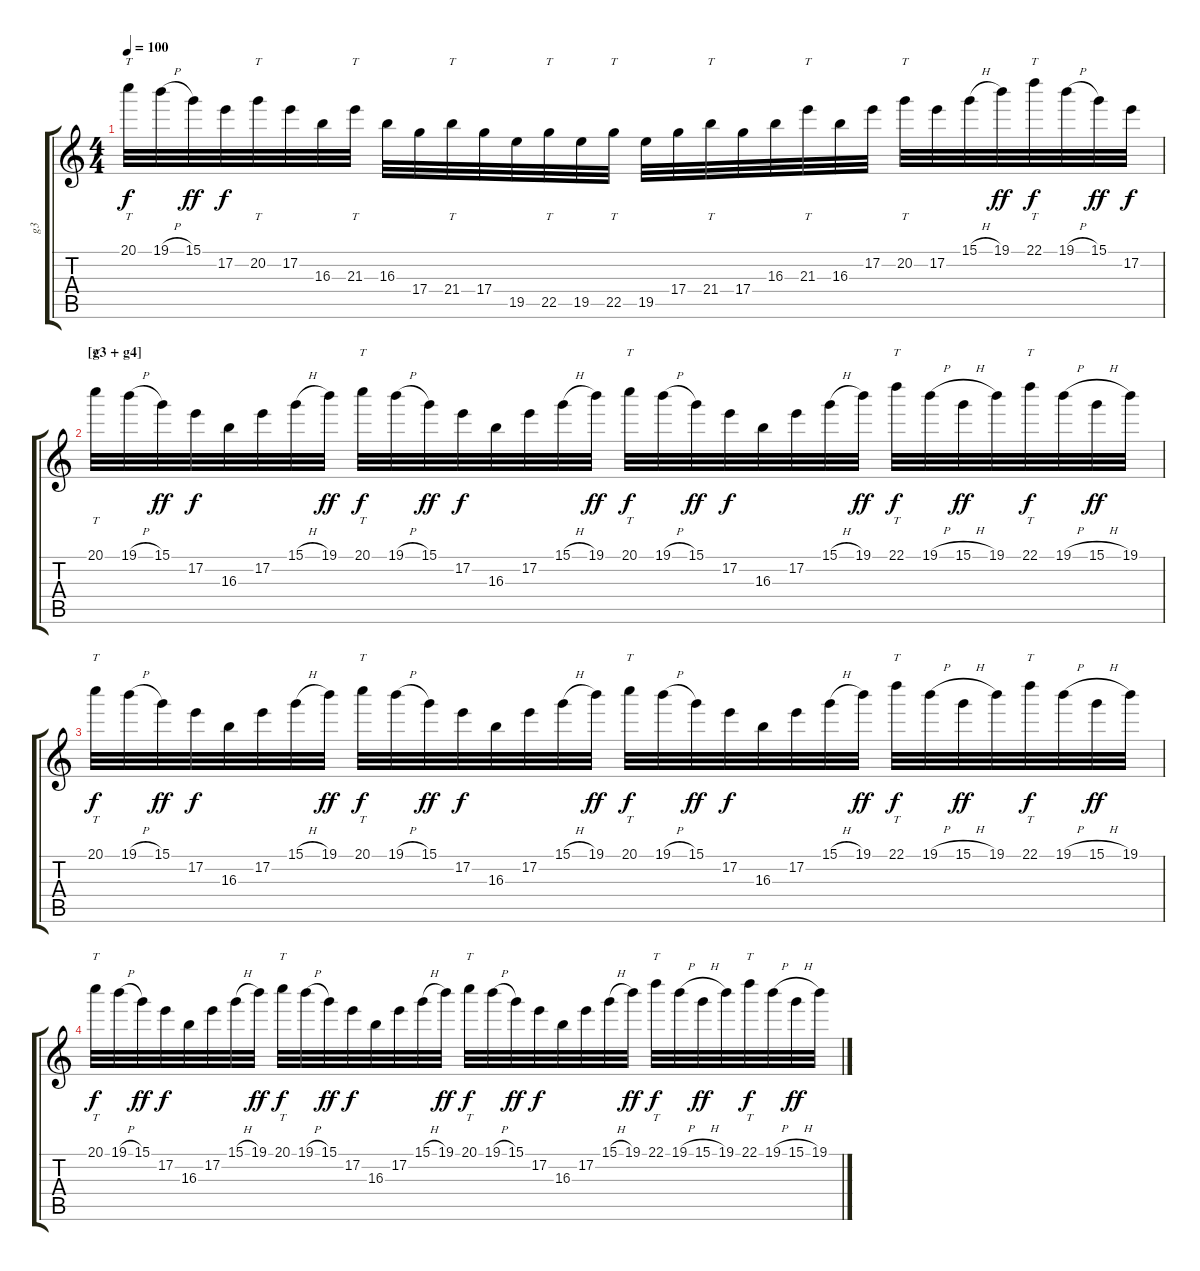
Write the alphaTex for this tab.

\track ("g3" "g3") {instrument distortionguitar}
\staff {score tabs}
\tuning (E4 B3 G3 D3 A2 E2) {hide}
\ts (4 4)
\tempo 100
\clef g2
\ks c
20.1.32{tt dy f} 19.1{h}.32 15.1.32{dy ff} 17.2.32{dy f} 20.2.32{tt} 17.2.32 16.3.32 21.3.32{tt} 16.3.32 17.4.32 21.4.32{tt} 17.4.32 19.5.32 22.5.32{tt} 19.5.32 22.5.32{tt} 19.5.32 17.4.32 21.4.32{tt} 17.4.32 16.3.32 21.3.32{tt} 16.3.32 17.2.32 20.2.32{tt} 17.2.32 15.1{h}.32 19.1.32{dy ff} 22.1.32{tt dy f} 19.1{h}.32 15.1.32{dy ff} 17.2.32{dy f} |
\section ("" "[g3 + g4]")
20.1.32{tt balance 8 instrument overdrivenguitar} 19.1{h}.32 15.1.32{dy ff} 17.2.32{dy f} 16.3.32 17.2.32 15.1{h}.32 19.1.32{dy ff} 20.1.32{tt dy f} 19.1{h}.32 15.1.32{dy ff} 17.2.32{dy f} 16.3.32 17.2.32 15.1{h}.32 19.1.32{dy ff} 20.1.32{tt dy f} 19.1{h}.32 15.1.32{dy ff} 17.2.32{dy f} 16.3.32 17.2.32 15.1{h}.32 19.1.32{dy ff} 22.1.32{tt dy f} 19.1{h}.32 15.1{h}.32{dy ff} 19.1.32 22.1.32{tt dy f} 19.1{h}.32 15.1{h}.32{dy ff} 19.1.32 |
20.1.32{tt dy f} 19.1{h}.32 15.1.32{dy ff} 17.2.32{dy f} 16.3.32 17.2.32 15.1{h}.32 19.1.32{dy ff} 20.1.32{tt dy f} 19.1{h}.32 15.1.32{dy ff} 17.2.32{dy f} 16.3.32 17.2.32 15.1{h}.32 19.1.32{dy ff} 20.1.32{tt dy f} 19.1{h}.32 15.1.32{dy ff} 17.2.32{dy f} 16.3.32 17.2.32 15.1{h}.32 19.1.32{dy ff} 22.1.32{tt dy f} 19.1{h}.32 15.1{h}.32{dy ff} 19.1.32 22.1.32{tt dy f} 19.1{h}.32 15.1{h}.32{dy ff} 19.1.32 |
20.1.32{tt dy f} 19.1{h}.32 15.1.32{dy ff} 17.2.32{dy f} 16.3.32 17.2.32 15.1{h}.32 19.1.32{dy ff} 20.1.32{tt dy f} 19.1{h}.32 15.1.32{dy ff} 17.2.32{dy f} 16.3.32 17.2.32 15.1{h}.32 19.1.32{dy ff} 20.1.32{tt dy f} 19.1{h}.32 15.1.32{dy ff} 17.2.32{dy f} 16.3.32 17.2.32 15.1{h}.32 19.1.32{dy ff} 22.1.32{tt dy f} 19.1{h}.32 15.1{h}.32{dy ff} 19.1.32 22.1.32{tt dy f} 19.1{h}.32 15.1{h}.32{dy ff} 19.1.32
